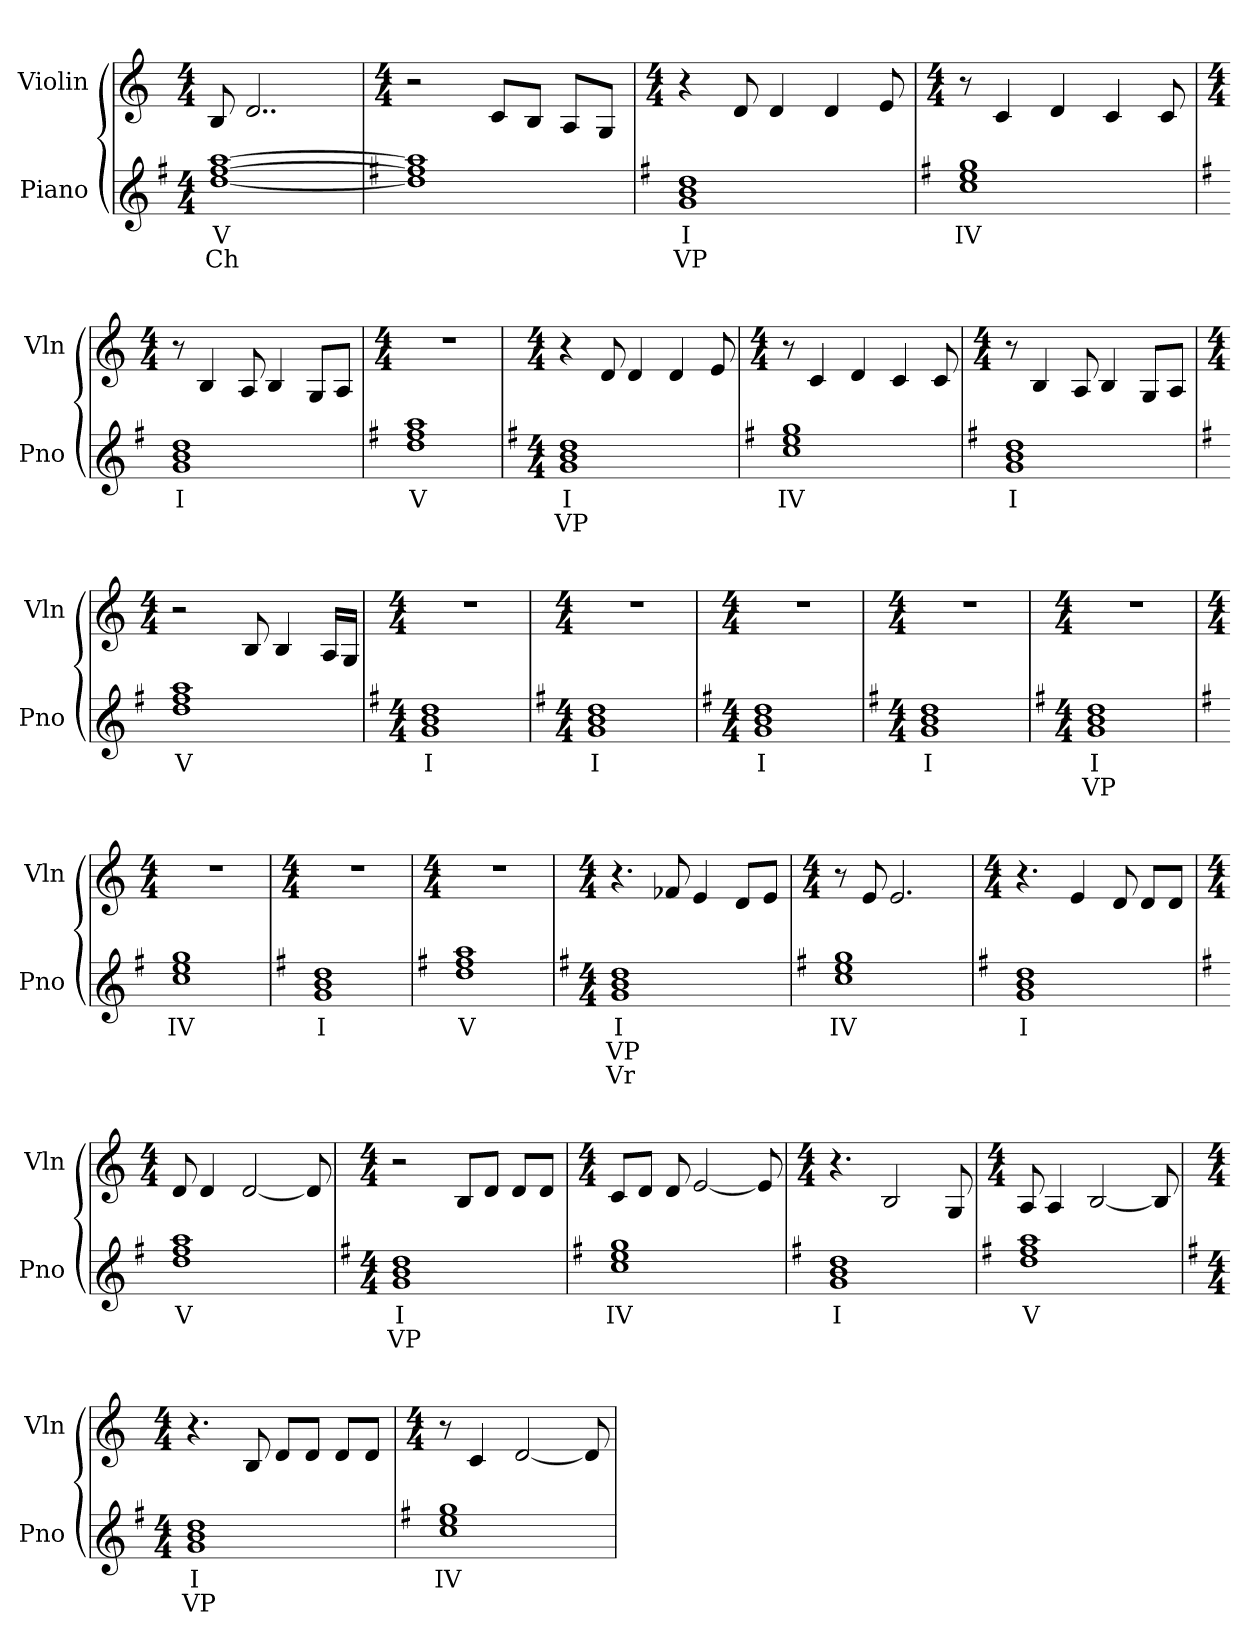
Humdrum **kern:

**kern	**text	**text	**text	**kern
*part2	*part2	*part2	*part2	*part1
*staff2	*staff2	*staff2	*staff2	*staff1
*I"Piano	*	*	*	*I"Violin
*I'Pno	*	*	*	*I'Vln
*k[f#]	*	*	*	*
*G:	*	*	*	*
*M4/4	*	*	*	*M4/4
=	=	=	=	=
[1dd [1ff# [1aa	V	Ch	.	8B
.	.	.	.	2..d
=	=	=	=	=
*k[f#]	*	*	*	*
*G:	*	*	*	*
*	*	*	*	*M4/4
1dd] 1ff#] 1aa]	.	.	.	2r
.	.	.	.	8cL
.	.	.	.	8BJ
.	.	.	.	8AL
.	.	.	.	8GJ
=	=	=	=	=
*k[f#]	*	*	*	*
*G:	*	*	*	*
*	*	*	*	*M4/4
1g 1b 1dd	I	VP	.	4r
.	.	.	.	8d
.	.	.	.	4d
.	.	.	.	4d
.	.	.	.	8e
=	=	=	=	=
*k[f#]	*	*	*	*
*G:	*	*	*	*
*	*	*	*	*M4/4
1cc 1ee 1gg	IV	.	.	8r
.	.	.	.	4c
.	.	.	.	4d
.	.	.	.	4c
.	.	.	.	8c
=	=	=	=	=
*k[f#]	*	*	*	*
*G:	*	*	*	*
*	*	*	*	*M4/4
1g 1b 1dd	I	.	.	8r
.	.	.	.	4B
.	.	.	.	8A
.	.	.	.	4B
.	.	.	.	8GL
.	.	.	.	8AJ
=	=	=	=	=
*k[f#]	*	*	*	*
*G:	*	*	*	*
*	*	*	*	*M4/4
1dd 1ff# 1aa	V	.	.	1r
=	=	=	=	=
*k[f#]	*	*	*	*
*G:	*	*	*	*
*M4/4	*	*	*	*M4/4
1g 1b 1dd	I	VP	.	4r
.	.	.	.	8d
.	.	.	.	4d
.	.	.	.	4d
.	.	.	.	8e
=	=	=	=	=
*k[f#]	*	*	*	*
*G:	*	*	*	*
*	*	*	*	*M4/4
1cc 1ee 1gg	IV	.	.	8r
.	.	.	.	4c
.	.	.	.	4d
.	.	.	.	4c
.	.	.	.	8c
=	=	=	=	=
*k[f#]	*	*	*	*
*G:	*	*	*	*
*	*	*	*	*M4/4
1g 1b 1dd	I	.	.	8r
.	.	.	.	4B
.	.	.	.	8A
.	.	.	.	4B
.	.	.	.	8GL
.	.	.	.	8AJ
=	=	=	=	=
*k[f#]	*	*	*	*
*G:	*	*	*	*
*	*	*	*	*M4/4
1dd 1ff# 1aa	V	.	.	2r
.	.	.	.	8B
.	.	.	.	4B
.	.	.	.	16ALL
.	.	.	.	16GJJ
=	=	=	=	=
*k[f#]	*	*	*	*
*G:	*	*	*	*
*M4/4	*	*	*	*M4/4
1g 1b 1dd	I	.	.	1r
=	=	=	=	=
*k[f#]	*	*	*	*
*G:	*	*	*	*
*M4/4	*	*	*	*M4/4
1g 1b 1dd	I	.	.	1r
=	=	=	=	=
*k[f#]	*	*	*	*
*G:	*	*	*	*
*M4/4	*	*	*	*M4/4
1g 1b 1dd	I	.	.	1r
=	=	=	=	=
*k[f#]	*	*	*	*
*G:	*	*	*	*
*M4/4	*	*	*	*M4/4
1g 1b 1dd	I	.	.	1r
=	=	=	=	=
*k[f#]	*	*	*	*
*G:	*	*	*	*
*M4/4	*	*	*	*M4/4
1g 1b 1dd	I	VP	.	1r
=	=	=	=	=
*k[f#]	*	*	*	*
*G:	*	*	*	*
*	*	*	*	*M4/4
1cc 1ee 1gg	IV	.	.	1r
=	=	=	=	=
*k[f#]	*	*	*	*
*G:	*	*	*	*
*	*	*	*	*M4/4
1g 1b 1dd	I	.	.	1r
=	=	=	=	=
*k[f#]	*	*	*	*
*G:	*	*	*	*
*	*	*	*	*M4/4
1dd 1ff# 1aa	V	.	.	1r
=	=	=	=	=
*k[f#]	*	*	*	*
*G:	*	*	*	*
*M4/4	*	*	*	*M4/4
1g 1b 1dd	I	VP	Vr	4.r
.	.	.	.	8f-X
.	.	.	.	4e
.	.	.	.	8dL
.	.	.	.	8eJ
=	=	=	=	=
*k[f#]	*	*	*	*
*G:	*	*	*	*
*	*	*	*	*M4/4
1cc 1ee 1gg	IV	.	.	8r
.	.	.	.	8e
.	.	.	.	2.e
=	=	=	=	=
*k[f#]	*	*	*	*
*G:	*	*	*	*
*	*	*	*	*M4/4
1g 1b 1dd	I	.	.	4.r
.	.	.	.	4e
.	.	.	.	8d
.	.	.	.	8dL
.	.	.	.	8dJ
=	=	=	=	=
*k[f#]	*	*	*	*
*G:	*	*	*	*
*	*	*	*	*M4/4
1dd 1ff# 1aa	V	.	.	8d
.	.	.	.	4d
.	.	.	.	[2d
.	.	.	.	8d]
=	=	=	=	=
*k[f#]	*	*	*	*
*G:	*	*	*	*
*M4/4	*	*	*	*M4/4
1g 1b 1dd	I	VP	.	2r
.	.	.	.	8BL
.	.	.	.	8dJ
.	.	.	.	8dL
.	.	.	.	8dJ
=	=	=	=	=
*k[f#]	*	*	*	*
*G:	*	*	*	*
*	*	*	*	*M4/4
1cc 1ee 1gg	IV	.	.	8cL
.	.	.	.	8dJ
.	.	.	.	8d
.	.	.	.	[2e
.	.	.	.	8e]
=	=	=	=	=
*k[f#]	*	*	*	*
*G:	*	*	*	*
*	*	*	*	*M4/4
1g 1b 1dd	I	.	.	4.r
.	.	.	.	2B
.	.	.	.	8G
=	=	=	=	=
*k[f#]	*	*	*	*
*G:	*	*	*	*
*	*	*	*	*M4/4
1dd 1ff# 1aa	V	.	.	8A
.	.	.	.	4A
.	.	.	.	[2B
.	.	.	.	8B]
=	=	=	=	=
*k[f#]	*	*	*	*
*G:	*	*	*	*
*M4/4	*	*	*	*M4/4
1g 1b 1dd	I	VP	.	4.r
.	.	.	.	8B
.	.	.	.	8dL
.	.	.	.	8dJ
.	.	.	.	8dL
.	.	.	.	8dJ
=	=	=	=	=
*k[f#]	*	*	*	*
*G:	*	*	*	*
*	*	*	*	*M4/4
1cc 1ee 1gg	IV	.	.	8r
.	.	.	.	4c
.	.	.	.	[2d
.	.	.	.	8d]
=	=	=	=	=
*-	*-	*-	*-	*-
